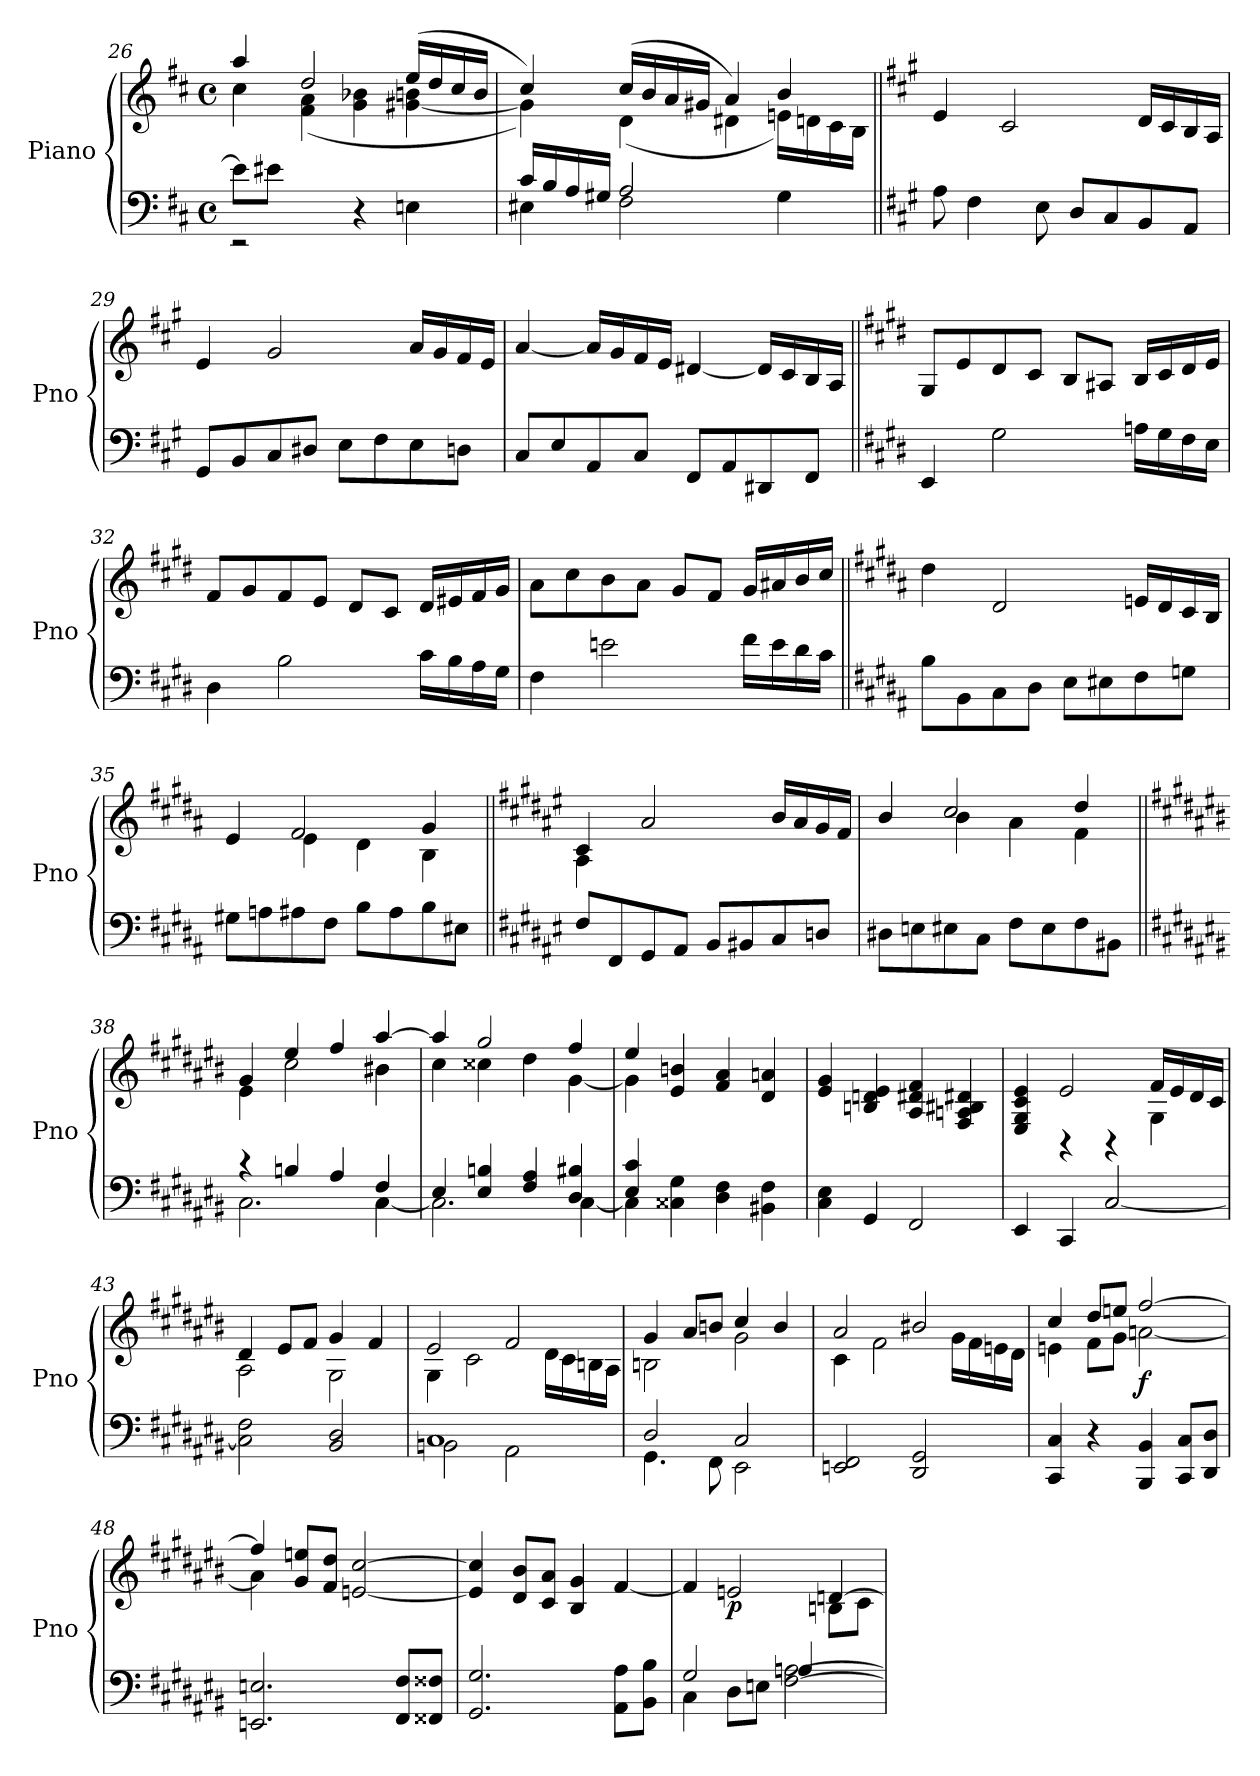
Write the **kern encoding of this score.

**kern	**kern	**dynam
*part1	*part1	*part1
*staff2	*staff1	*staff1/2
*I"Piano	*	*
*I'Pno	*	*
*clefF4	*clefG2	*
*k[f#c#]	*k[f#c#]	*
*M4/4	*M4/4	*
*met(c)	*met(c)	*
=26	=26	=26
*^	*^	*
8e\L]	2rEE	4aa/	4cc#\	.
8e#X\J	.	.	.	.
4ryy	.	2dd/	(<4f#\ 4a\	.
4r	2ryy	.	4g\ 4b-X\	.
4En\	.	(>16ee/LL	[4g#X\ 4bn\	.
.	.	16dd/	.	.
.	.	16cc#/	.	.
.	.	16b/JJ	.	.
!!LO:LB:g=z	!!
=27	=27	=27	=27	=27
16c#/LL	4E#X\	4cc#/)	4g#\])	.
16B/	.	.	.	.
16A/	.	.	.	.
16G#X/JJ	.	.	.	.
2A/	2F#\	(>16cc#/LL	(<4d\	.
.	.	16b/	.	.
.	.	16a/	.	.
.	.	16g#X/JJ	.	.
.	.	4a/)	4d#X\	.
4G#\	4ryy	4b/	16en\LL)	.
.	.	.	16dn\	.
.	.	.	16c#\	.
.	.	.	16B\JJ	.
*v	*v	*	*	*
*	*v	*v	*
=28||	=28||	=28||
*k[f#c#g#]	*k[f#c#g#]	*
8A\	4e/	.
4F#\	.	.
.	2c#/	.
8E\	.	.
8D/L	.	.
8C#/	.	.
8BB/	16d/LL	.
.	16c#/	.
8AA/J	16B/	.
.	16A/JJ	.
=29	=29	=29
8GG#/L	4e/	.
8BB/	.	.
8C#/	2g#/	.
8D#X/J	.	.
8E\L	.	.
8F#\	.	.
8E\	16a/LL	.
.	16g#/	.
8Dn\J	16f#/	.
.	16e/JJ	.
!!LO:LB:g=z
=30	=30	=30
8C#/L	[4a/	.
8E/	.	.
8AA/	16a/LL]	.
.	16g#/	.
8C#/J	16f#/	.
.	16e/JJ	.
8FF#/L	[4d#X/	.
8AA/	.	.
8DD#X/	16d#/LL]	.
.	16c#/	.
8FF#/J	16B/	.
.	16A/JJ	.
=31||	=31||	=31||
*k[f#c#g#d#]	*k[f#c#g#d#]	*
4EE/	8G#/L	.
.	8e/	.
2G#\	8d#/	.
.	8c#/J	.
.	8B/L	.
.	8A#X/J	.
16An\LL	16B/LL	.
16G#\	16c#/	.
16F#\	16d#/	.
16E\JJ	16e/JJ	.
=32	=32	=32
4D#\	8f#/L	.
.	8g#/	.
2B\	8f#/	.
.	8e/J	.
.	8d#/L	.
.	8c#/J	.
16c#\LL	16d#/LL	.
16B\	16e#X/	.
16A\	16f#/	.
16G#\JJ	16g#/JJ	.
!!LO:LB:g=z
=33	=33	=33
4F#\	8a\L	.
.	8cc#\	.
2en\	8b\	.
.	8a\J	.
.	8g#/L	.
.	8f#/J	.
16f#\LL	16g#/LL	.
16e\	16a#X/	.
16d#\	16b/	.
16c#\JJ	16cc#/JJ	.
=34||	=34||	=34||
*k[f#c#g#d#a#]	*k[f#c#g#d#a#]	*
8B\L	4dd#\	.
8BB\	.	.
8C#\	2d#/	.
8D#\J	.	.
8E\L	.	.
8E#X\	.	.
8F#\	16en/LL	.
.	16d#/	.
8Gn\J	16c#/	.
.	16B/JJ	.
=35	=35	=35
*	*^	*
8G#X\L	4e/	4ryy	.
8An\	.	.	.
8A#X\	2f#/	4e\	.
8F#\J	.	.	.
8B\L	.	4d#\	.
8A#\	.	.	.
8B\	4g#/	4B\	.
8E#X\J	.	.	.
!!LO:PB:g=z	!!
=36||	=36||	=36||	=36||
*k[f#c#g#d#a#e#]	*k[f#c#g#d#a#e#]	*	*
8F#/L	4c#/	4A#\	.
8FF#/	.	.	.
8GG#/	2a#/	2.ryy	.
8AA#/J	.	.	.
8BB/L	.	.	.
8BB#X/	.	.	.
8C#/	16b/LL	.	.
.	16a#/	.	.
8Dn/J	16g#/	.	.
.	16f#/JJ	.	.
!!LO:LB:g=z	!!
=37	=37	=37	=37
8D#X\L	4b/	4ryy	.
8En\	.	.	.
8E#X\	2cc#/	4b\	.
8C#\J	.	.	.
8F#\L	.	4a#\	.
8E#\	.	.	.
8F#\	4dd#/	4f#\	.
8BB#X\J	.	.	.
=38||	=38||	=38||	=38||
*k[f#c#g#d#a#e#b#]	*k[f#c#g#d#a#e#b#]	*	*
*^	*	*	*
4r	2.C#\	4g#/	4e#\	.
4Bn/	.	4ee#/	2cc#\	.
4A#/	.	4ff#/	.	.
4F#/	[4C#\	[4aa#/	4b#X\	.
=39	=39	=39	=39	=39
4E#/	2.C#\]	4aa#/]	4cc#\	.
4E#/ 4Bn/	.	2gg#/	4cc##X\	.
4F#/ 4A#/	.	.	4dd#\	.
4D#/ 4B#X/	[4C#\	4ff#/	[4g#\	.
=40	=40	=40	=40	=40
4E#/ 4c#/	4C#\]	4ee#/	4g#\]	.
4C##X\ 4G#\	2.ryy	4e#/ 4bn/	2.ryy	.
4D#\ 4F#\	.	4f#/ 4a#/	.	.
4BB#X\ 4F#\	.	4d#/ 4an/	.	.
*v	*v	*	*	*
*	*v	*v	*
=41	=41	=41
4C#\ 4E#\	4e#/ 4g#/	.
4GG#/	4Bn/ 4dn/ 4e#/	.
2FF#/	4A#/ 4d#X/ 4f#/	.
.	4F#/ 4An/ 4B#X/ 4d#X/	.
!!LO:LB:g=z
=42	=42	=42
*	*^	*
4EE#/	4E#/ 4G#/ 4c#/ 4e#/	4ryy	.
4CC#/	2e#/	4rBB	.
[2C#/	.	4rBB	.
.	16f#/LL	4G#\	.
.	16e#/	.	.
.	16d#/	.	.
.	16c#/JJ	.	.
=43	=43	=43	=43
2C#\] 2F#\	4d#/	2A#\	.
.	8e#/L	.	.
.	8f#/J	.	.
2BB#/ 2D#/	4g#/	2G#\	.
.	4f#/	.	.
=44	=44	=44	=44
*^	*	*	*
1C#	2BBn\	2e#/	4G#\	.
.	.	.	2c#\	.
.	2AA#\	2f#/	.	.
.	.	.	16d#\LL	.
.	.	.	16c#\	.
.	.	.	16Bn\	.
.	.	.	16A#\JJ	.
=45	=45	=45	=45	=45
2D#/	4.GG#\	4g#/	2Bn\	.
.	.	8a#/L	.	.
.	8FF#\	8bn/J	.	.
2C#/	2EE#\	4cc#/	2g#\	.
.	.	4b/	.	.
*v	*v	*	*	*
=46	=46	=46	=46
2EEn/ 2FF#/	2a#/	4c#\	.
.	.	2f#\	.
2DD#/ 2GG#/	2b#X/	.	.
.	.	16g#\LL	.
.	.	16f#\	.
.	.	16en\	.
.	.	16d#\JJ	.
!!LO:LB:g=z	!!
=47	=47	=47	=47
4CC#/ 4C#/	4cc#/	4en\	.
4r	8dd#/L	8f#\L	.
.	8een/J	8g#\J	.
!	!	!	!LO:DY:b
4BBB#/ 4BB#/	[2ff#/	[2an\	f
8CC#/ 8C#/L	.	.	.
8DD#/ 8D#/J	.	.	.
!!LO:LB:g=z	!!
=48	=48	=48	=48
2.EEn/ 2.En/	4ff#/]	4a\]	.
.	8g#/ 8een/L	2.ryy	.
.	8f#/ 8dd#/J	.	.
.	[2en/ [2cc#/	.	.
8FF#/ 8F#/L	.	.	.
8FF##X/ 8F##X/J	.	.	.
*	*v	*v	*
=49	=49	=49
2.GG#/ 2.G#/	4e/] 4cc#/]	.
.	8d#/ 8b#/L	.
.	8c#/ 8a#/J	.
.	4B#/ 4g#/	.
8AA#\ 8A#\L	[4f#/	.
8BB#\ 8B#\J	.	.
=50	=50	=50
*^	*^	*
2G#/	4C#\	4f#/]	2.ryy	.
!	!	!	!	!LO:DY:b
.	8D#\L	2en/	.	p
.	8En\J	.	.	.
[2F#\ [2An\	4A/	.	.	.
.	4ryy	[4dn/	8Bn\L	.
.	.	.	8c#\J	.
*v	*v	*	*	*
*	*v	*v	*
=	=	=
*-	*-	*-
